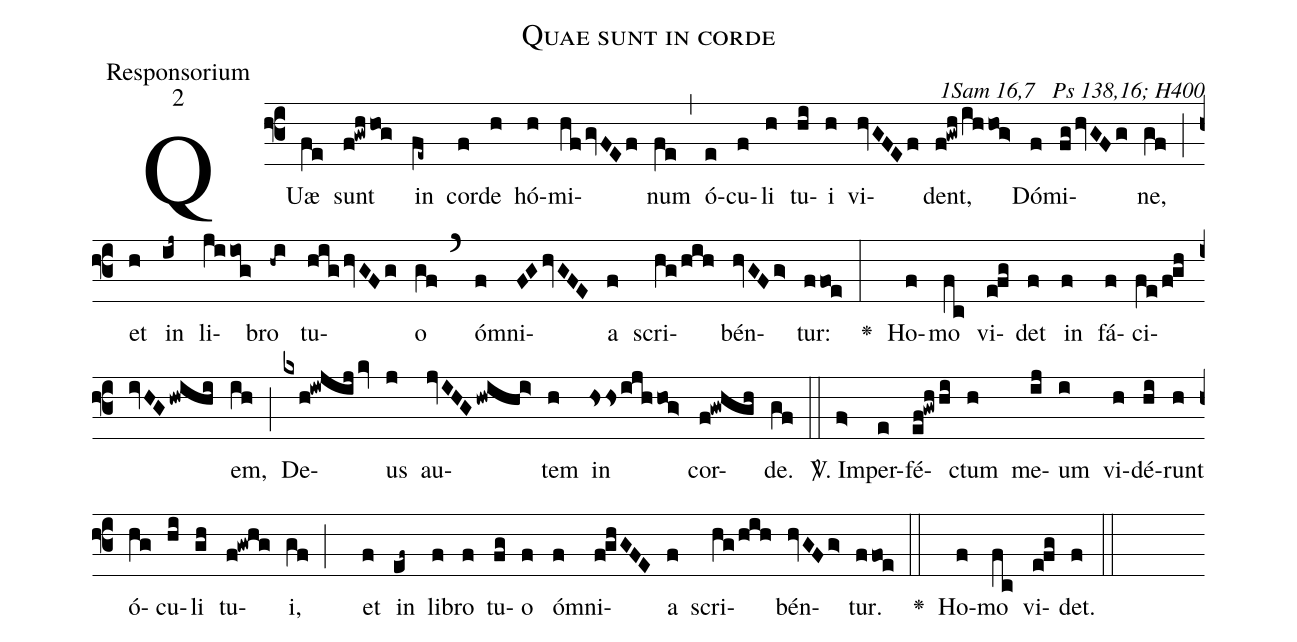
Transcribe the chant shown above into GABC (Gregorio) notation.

name:Quae sunt in corde;
office-part:Responsorium;
mode:2;
commentary:1Sam 16,7 ꝟ Ps 138,16; H400;
%%
(f3)QUæ(fe) sunt(f!gwh/hog) in(fe~) cor(f)de(h) hó(h)mi(hf/gvFEf)num(fe) (,) ó(e)cu(f)li(h) tu(hi)i(h) vi(hvGFEf)dent,(f!gwh/ih/hog>) Dó(f)mi(fghvGFg)ne,(gf) (;) et(h) in(ij~) li(ji/iog)bro(-hi) tu(hig/hvGFg)o(gf) (`) óm(f)ni(FGhvGFE)a(f) scri(hg/hih)bén(hvGFg>)tur:(ffoe) (:)
<v>\greheightstar</v>()
Ho(f)mo(fc) vi(efg)det(f) in(f) fá(f)ci(fe/f!gh/ivHGhwihi)em,(ih) (;) De(kxh!iwjij/kv)us(j) au(jvIHGhwihi>)tem(h) in(hssijh/hog>) cor(f!gwhgh)de.(gf) (::)

<sp>V/</sp>.
Im(f>)per(e)fé(ef!gwh/hi)ctum(h) me(ij)um(i) vi(h)dé(hi)runt(h) ó(hg)cu(hi)li(gh) tu(f!gwhg)i,(gf;) et(f) in(ef~) li(f)bro(f) tu(fg)o(f) óm(f)ni(f!ghGFE)a(f) scri(hg/hih)bén(hvGFg>)tur.(ffoe) (::)

<v>\greheightstar</v>()
Ho(f)mo(fc) vi(efg)det.(f) (::)
